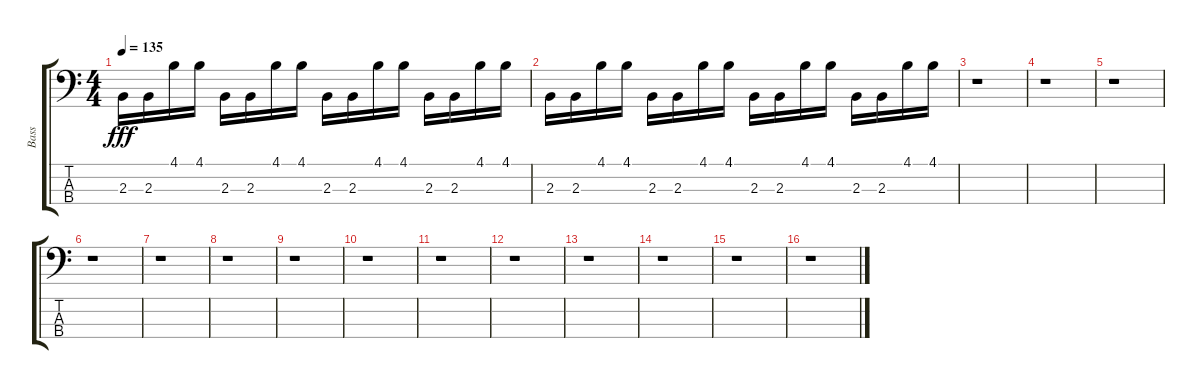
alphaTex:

\track ("Bass" "Bass") {instrument synthbass1}
\staff {score tabs}
\tuning (G2 D2 A1 E1) {hide}
\ts (4 4)
\tempo 135
\clef f4
\ks c
2.3.16{dy fff balance 15} 2.3.16{balance 15} 4.1.16{balance 16} 4.1.16{balance 15} 2.3.16{balance 14} 2.3.16{balance 14} 4.1.16{balance 14} 4.1.16{balance 13} 2.3.16{balance 12} 2.3.16{balance 12} 4.1.16{balance 12} 4.1.16{balance 11} 2.3.16{balance 10} 2.3.16{balance 10} 4.1.16{balance 10} 4.1.16{balance 9} |
2.3.16{balance 9} 2.3.16{balance 8} 4.1.16{balance 8} 4.1.16{balance 7} 2.3.16{balance 7} 2.3.16{balance 6} 4.1.16{balance 6} 4.1.16{balance 5} 2.3.16{balance 5} 2.3.16{balance 4} 4.1.16{balance 4} 4.1.16{balance 3} 2.3.16{balance 3} 2.3.16{balance 2} 4.1.16{balance 2} 4.1.16{balance 1} |
r.1 |
r.1 |
r.1 |
r.1 |
r.1 |
r.1 |
r.1 |
r.1 |
r.1 |
r.1 |
r.1 |
r.1 |
r.1 |
r.1
